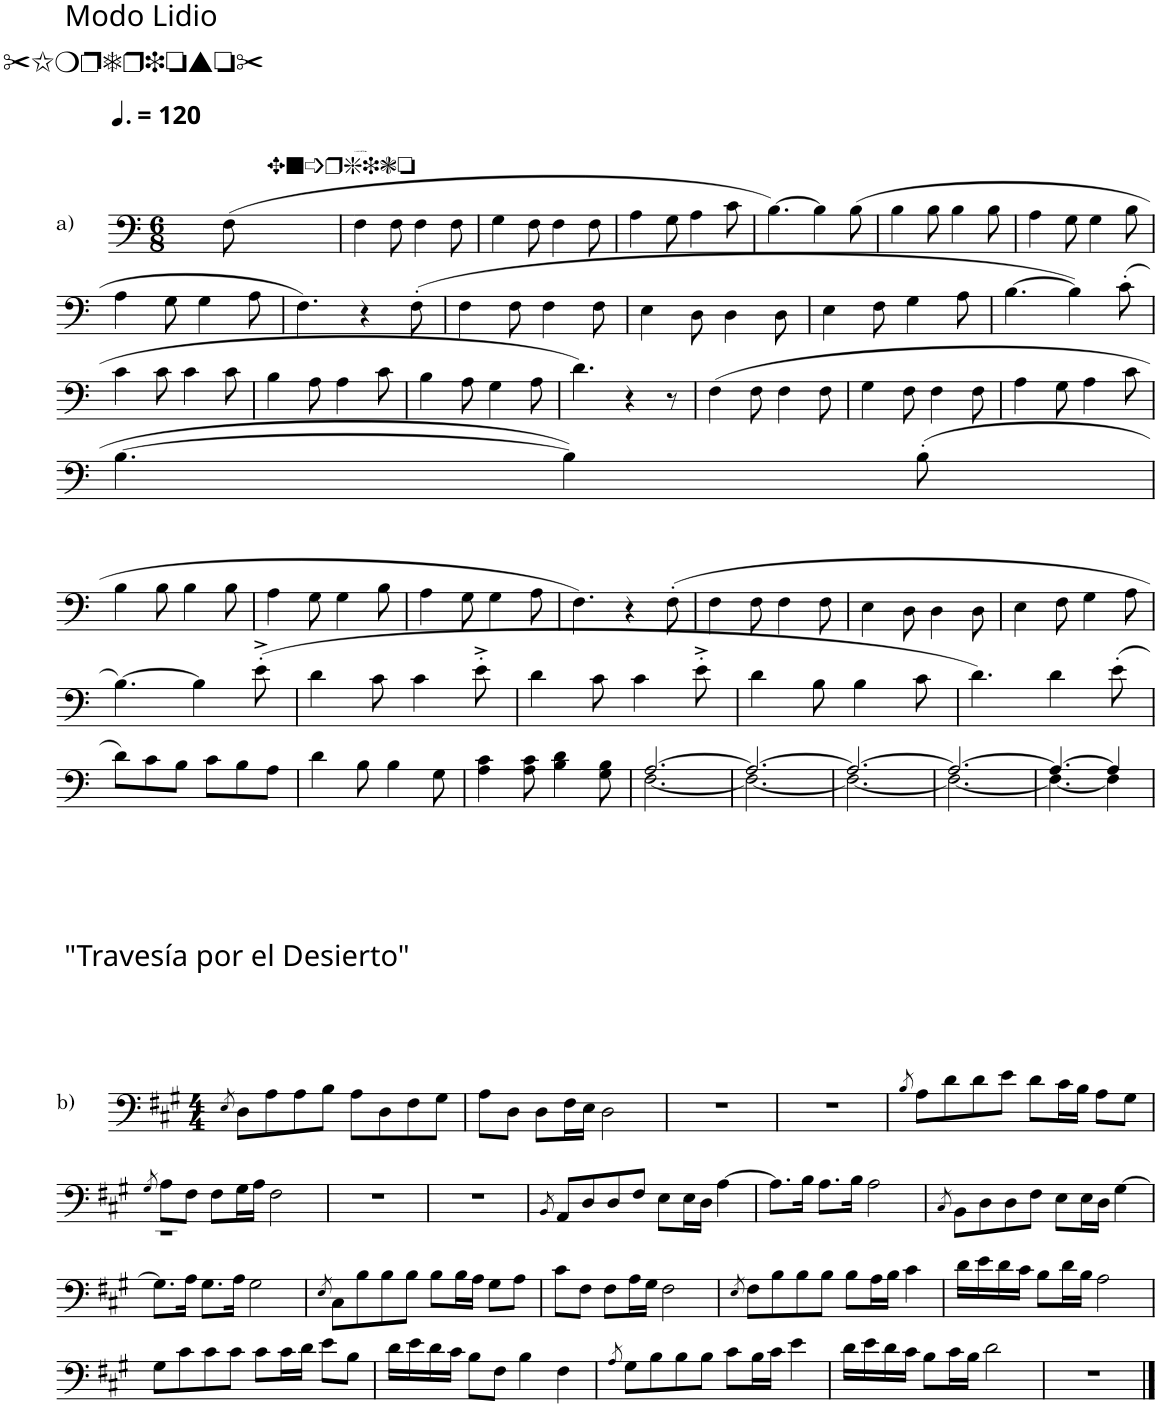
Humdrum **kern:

**kern
*part1
*staff1
*I"Banjo
*I'Bjo
*stria5
*clefF4
*Trd7c12
*k[]
*M6/8
=1
(8F\
2ryy
!LO:TX:a:t=Enérgico
=2
!LO:TX:a:t=A Hombres
4F\
8F\
4F\
8F\
=3
4G\
8F\
4F\
8F\
=4
4A\
8G\
4A\
8c\
=5
[4.B\)
4B\]
(8B\
=6
4B\
8B\
4B\
8B\
=7
4A\
8G\
4G\
8B\
!!LO:LB:g=z
=8
4A\
8G\
4G\
8A\
=9
4.F\)
4r
(8F'\
=10
4F\
8F\
4F\
8F\
=11
4E\
8D\
4D\
8D\
=12
4E\
8F\
4G\
8A\
=13
[4.B\
4B\])
(8c'\
!!LO:LB:g=z
=14
4c\
8c\
4c\
8c\
=15
4B\
8A\
4A\
8c\
=16
4B\
8A\
4G\
8A\
=17
4.d\)
4r
8r
=18
*k[]
(4F\
8F\
4F\
8F\
=19
4G\
8F\
4F\
8F\
=20
4A\
8G\
4A\
8c\
!!LO:LB:g=z
=21
[4.B\
4B\])
(8B'\
!!LO:LB:g=z
=22
4B\
8B\
4B\
8B\
=23
4A\
8G\
4G\
8B\
=24
4A\
8G\
4G\
8A\
=25
4.F\)
4r
(8F'\
=26
4F\
8F\
4F\
8F\
=27
4E\
8D\
4D\
8D\
=28
4E\
8F\
4G\
8A\
!!LO:LB:g=z
=29
[4.B\)
4B\]
(8e'^\
=30
4d\
8c\
4c\
8e'^\
=31
4d\
8c\
4c\
8e'^\
=32
4d\
8B\
4B\
8c\
=33
4.d\)
4d\
(8e'\
!!LO:LB:g=z
=34
8d\L)
8c\
8B\J
8c\L
8B\
8A\J
=35
4d\
8B\
4B\
8G\
=36
4A\ 4c\
8A\ 8c\
4B\ 4d\
8G\ 8B\
=37
*^
[2.A/	[2.F\
=38	=38
2.A/_	2.F\_
=39	=39
2.A/_	2.F\_
=40	=40
2.A/_	2.F\_
=41	=41
4.A/_	4.F\_
4A/]	4F\]
*v	*v
!!LO:LB:g=z
=42
*k[f#c#g#]
*M4/4
8qE/
8D\L
8A\
8A\
8B\J
8A\L
8D\
8F#\
8G#\J
=43
8A\L
8D\J
8D\L
16F#\L
16E\JJ
2D\
=44
1r
=45
1r
=46
8qB/
8A\L
8d\
8d\
8e\J
8d\L
16c#\L
16B\JJ
8A\L
8G#\J
!!LO:LB:g=z
=47
8qG#/
*^
8A\L	1r
8F#\J	.
8F#\L	.
16G#\L	.
16A\JJ	.
2F#\	.
*v	*v
=48
1r
=49
1r
=50
8qBB/
8AA/L
8D/
8D/
8F#/J
8E\L
16E\L
16D\JJ
[4A\
=51
8.A\L]
16B\Jk
8.A\L
16B\Jk
2A\
=52
8qC#/
8BB\L
8D\
8D\
8F#\J
8E\L
16E\L
16D\JJ
[4G#\
!!LO:LB:g=z
=53
8.G#\L]
16A\Jk
8.G#\L
16A\Jk
2G#\
=54
8qE/
8C#\L
8B\
8B\
8B\J
8B\L
16B\L
16A\JJ
8G#\L
8A\J
=55
8c#\L
8F#\J
8F#\L
16A\L
16G#\JJ
2F#\
=56
8qE/
8F#\L
8B\
8B\
8B\J
8B\L
16A\L
16B\JJ
4c#\
=57
16d\LL
16e\
16d\
16c#\JJ
8B\L
16d\L
16B\JJ
2A\
!!LO:LB:g=z
=58
8G#\L
8c#\
8c#\
8c#\J
8c#\L
16c#\L
16d\JJ
8e\L
8B\J
=59
16d\LL
16e\
16d\
16c#\JJ
8B\L
8F#\J
4B\
4F#\
=60
8qA/
8G#\L
8B\
8B\
8B\J
8c#\L
16B\L
16c#\JJ
4e\
=61
16d\LL
16e\
16d\
16c#\JJ
8B\L
16c#\L
16B\JJ
2d\
=62
1r
==
*-
